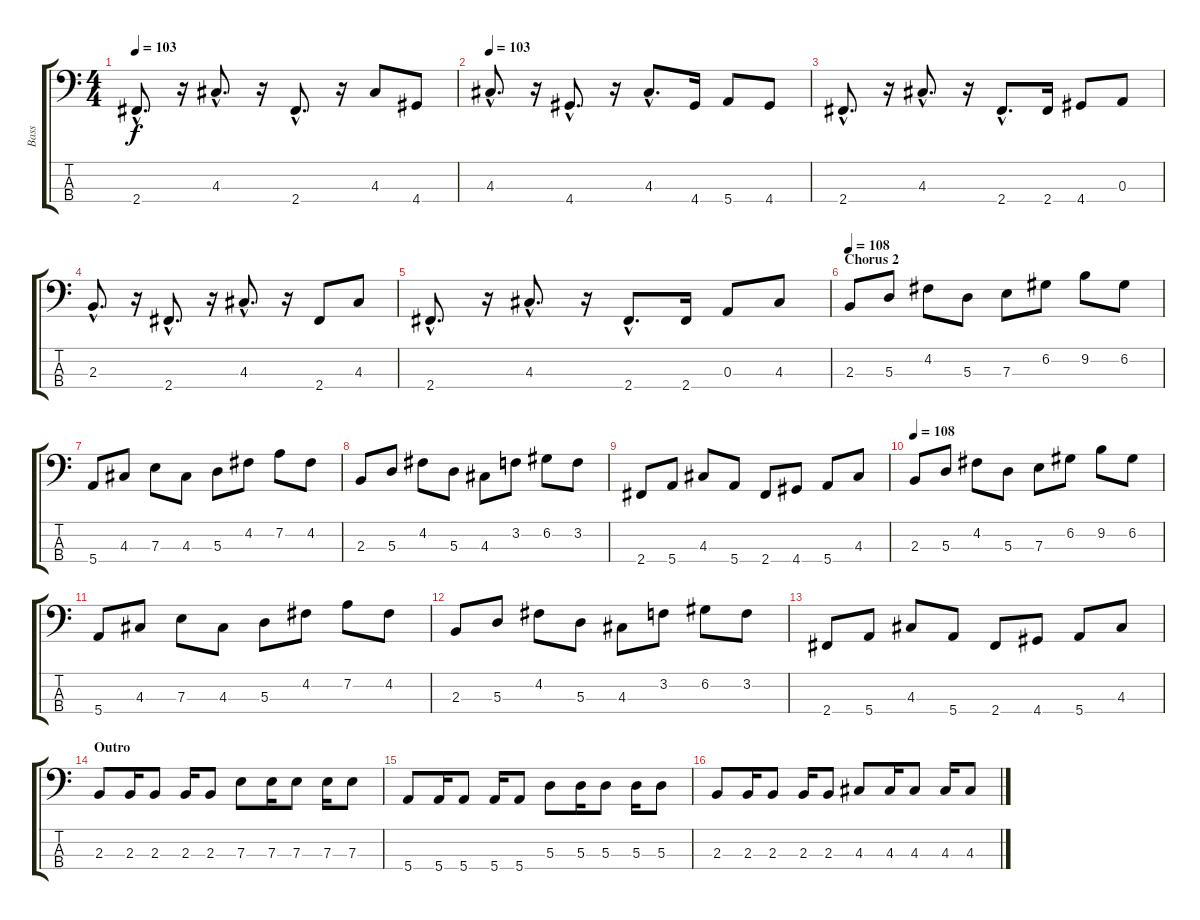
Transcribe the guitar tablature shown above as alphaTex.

\track ("Bass" "Bass") {instrument electricbassfinger}
\staff {score tabs}
\tuning (G2 D2 A1 E1) {hide}
\ts (4 4)
\tempo 103
\clef f4
\ks c
2.4{hac}.8{d dy f} r.16 4.3{hac}.8{d} r.16 2.4{hac}.8{d} r.16 4.3.8 4.4.8 |
\tempo 103
4.3{hac}.8{d} r.16 4.4{hac}.8{d} r.16 4.3{hac}.8{d} 4.4.16 5.4.8 4.4.8 |
2.4{hac}.8{d} r.16 4.3{hac}.8{d} r.16 2.4{hac}.8{d} 2.4.16 4.4.8 0.3.8 |
2.3{hac}.8{d} r.16 2.4{hac}.8{d} r.16 4.3{hac}.8{d} r.16 2.4.8 4.3.8 |
2.4{hac}.8{d} r.16 4.3{hac}.8{d} r.16 2.4{hac}.8{d} 2.4.16 0.3.8 4.3.8 |
\section ("" "Chorus 2")
\tempo 108
2.3.8 5.3.8 4.2.8 5.3.8 7.3.8 6.2.8 9.2.8 6.2.8 |
5.4.8 4.3.8 7.3.8 4.3.8 5.3.8 4.2.8 7.2.8 4.2.8 |
2.3.8 5.3.8 4.2.8 5.3.8 4.3.8 3.2.8 6.2.8 3.2.8 |
2.4.8 5.4.8 4.3.8 5.4.8 2.4.8 4.4.8 5.4.8 4.3.8 |
\tempo 108
2.3.8 5.3.8 4.2.8 5.3.8 7.3.8 6.2.8 9.2.8 6.2.8 |
5.4.8 4.3.8 7.3.8 4.3.8 5.3.8 4.2.8 7.2.8 4.2.8 |
2.3.8 5.3.8 4.2.8 5.3.8 4.3.8 3.2.8 6.2.8 3.2.8 |
2.4.8 5.4.8 4.3.8 5.4.8 2.4.8 4.4.8 5.4.8 4.3.8 |
\section ("" "Outro")
2.3.8 2.3.16 2.3.8 2.3.16 2.3.8 7.3.8 7.3.16 7.3.8 7.3.16 7.3.8 |
5.4.8 5.4.16 5.4.8 5.4.16 5.4.8 5.3.8 5.3.16 5.3.8 5.3.16 5.3.8 |
2.3.8 2.3.16 2.3.8 2.3.16 2.3.8 4.3.8 4.3.16 4.3.8 4.3.16 4.3.8
